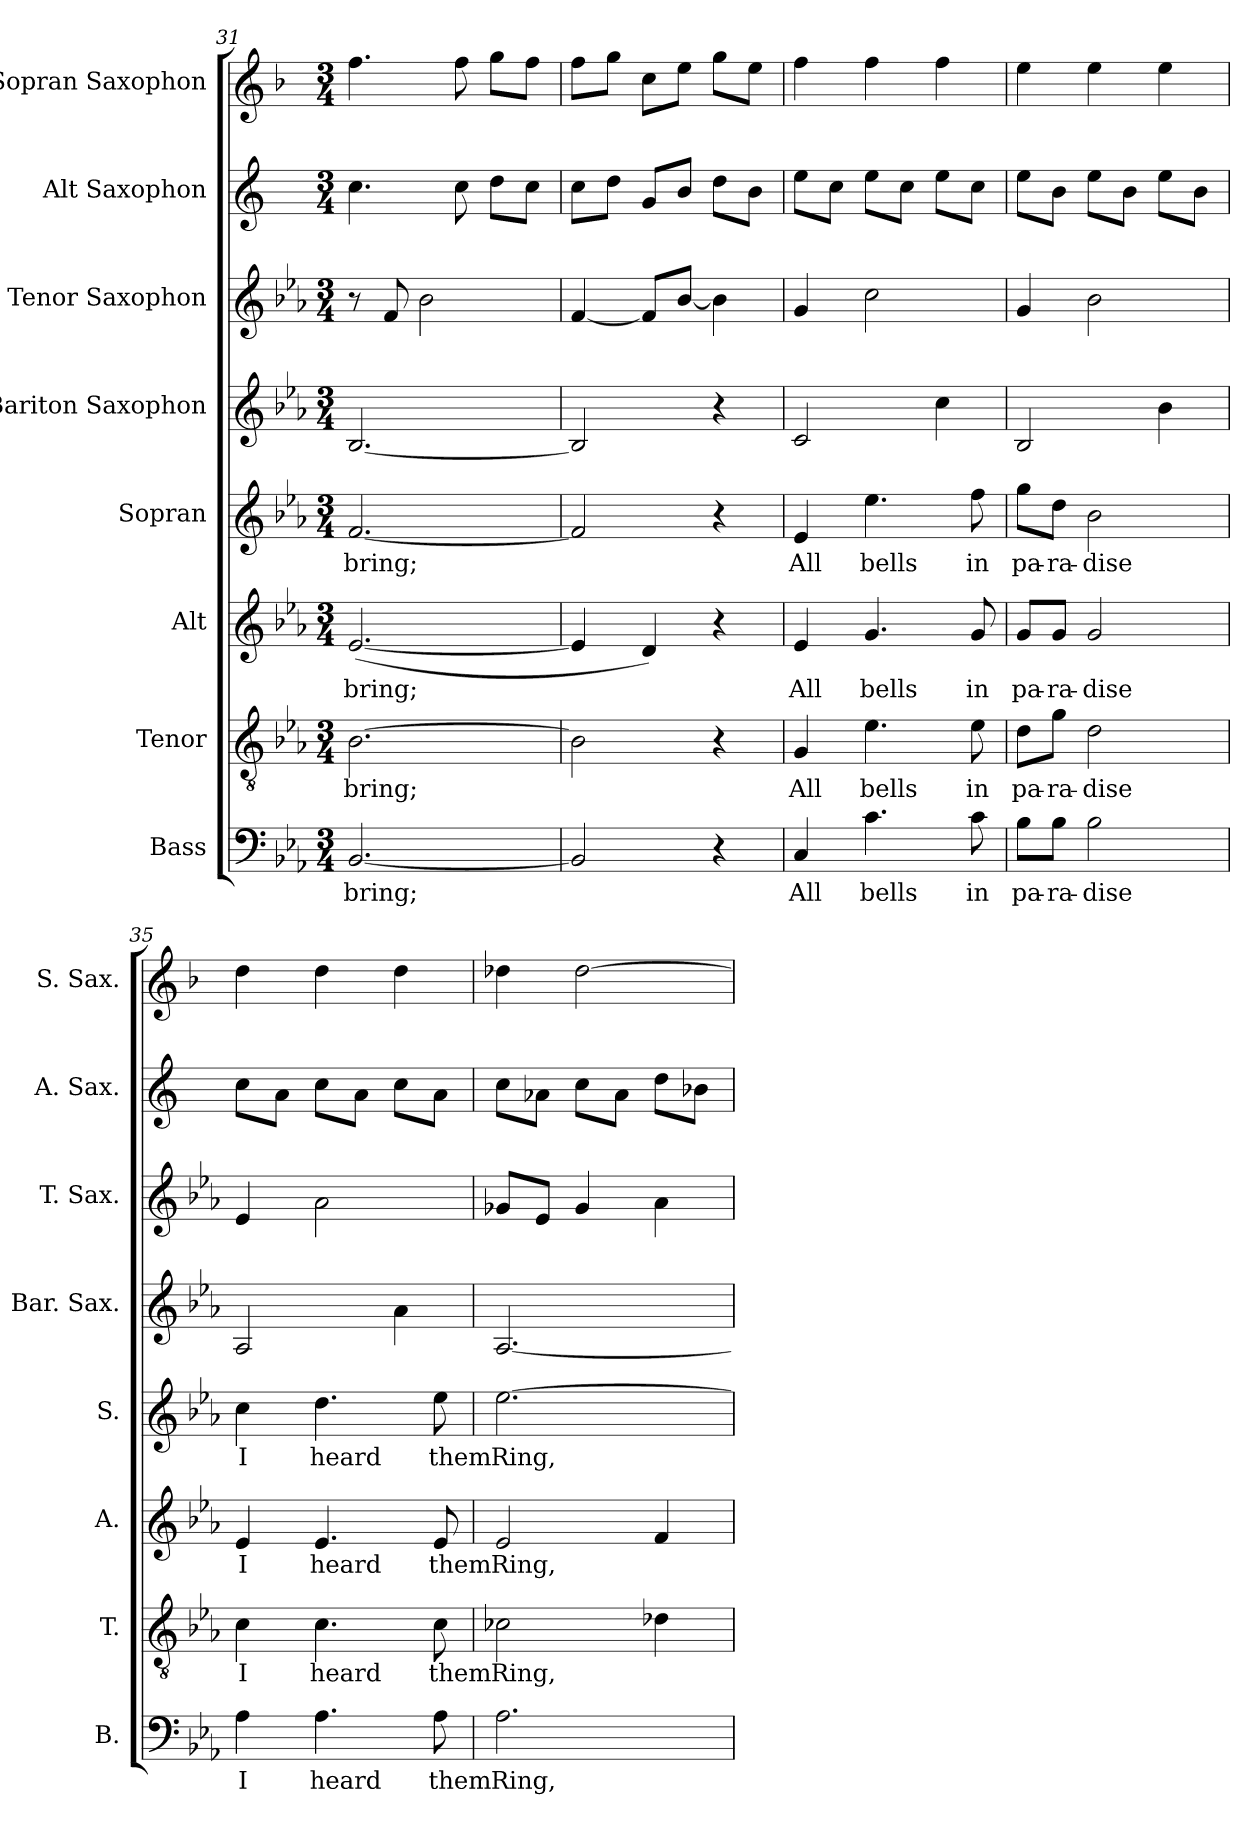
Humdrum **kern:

**kern	**text	**kern	**text	**kern	**text	**kern	**text	**kern	**kern	**kern	**kern
*part8	*part8	*part7	*part7	*part6	*part6	*part5	*part5	*part4	*part3	*part2	*part1
*staff8	*staff8	*staff7	*staff7	*staff6	*staff6	*staff5	*staff5	*staff4	*staff3	*staff2	*staff1
*I"Bass	*	*I"Tenor	*	*I"Alt	*	*I"Sopran	*	*I"Bariton Saxophon	*I"Tenor Saxophon	*I"Alt Saxophon	*I"Sopran Saxophon
*I'B.	*	*I'T.	*	*I'A.	*	*I'S.	*	*I'Bar. Sax.	*I'T. Sax.	*I'A. Sax.	*I'S. Sax.
*clefF4	*	*clefGv2	*	*clefG2	*	*clefG2	*	*clefG2	*clefG2	*clefG2	*clefG2
*	*	*	*	*	*	*	*	*ITrd12c21	*ITrd8c14	*ITrd5c9	*ITrd1c2
*k[b-e-a-]	*	*k[b-e-a-]	*	*k[b-e-a-]	*	*k[b-e-a-]	*	*k[b-e-a-]	*k[b-e-a-]	*k[b-e-a-]	*k[b-e-a-]
*M3/4	*	*M3/4	*	*M3/4	*	*M3/4	*	*M3/4	*M3/4	*M3/4	*M3/4
=31	=31	=31	=31	=31	=31	=31	=31	=31	=31	=31	=31
!	!LO:LY:b	!	!LO:LY:b	!	!LO:LY:b	!	!LO:LY:b	!	!	!	!
[2.BB-/	bring;	[2.B-\	bring;	(>[2.e-/	bring;	[2.f/	bring;	[2.BB-/	8r	4.e-\	4.ee-\
.	.	.	.	.	.	.	.	.	8F/	.	.
.	.	.	.	.	.	.	.	.	2B-\	.	.
.	.	.	.	.	.	.	.	.	.	8e-\	8ee-\
.	.	.	.	.	.	.	.	.	.	8f\L	8ff\L
.	.	.	.	.	.	.	.	.	.	8e-\J	8ee-\J
=32	=32	=32	=32	=32	=32	=32	=32	=32	=32	=32	=32
2BB-/]	.	2B-\]	.	4e-/]	.	2f/]	.	2BB-/]	[4F/	8e-\L	8ee-\L
.	.	.	.	.	.	.	.	.	.	8f\J	8ff\J
.	.	.	.	4d/)	.	.	.	.	8F/L]	8B-/L	8b-\L
.	.	.	.	.	.	.	.	.	[8B-/J	8d/J	8dd\J
4r	.	4r	.	4r	.	4r	.	4r	4B-\]	8f\L	8ff\L
.	.	.	.	.	.	.	.	.	.	8d\J	8dd\J
!!LO:PB:g=z
=33	=33	=33	=33	=33	=33	=33	=33	=33	=33	=33	=33
!	!LO:LY:b	!	!LO:LY:b	!	!LO:LY:b	!	!LO:LY:b	!	!	!	!
4C/	All	4G/	All	4e-/	All	4e-/	All	2C/	4G/	8g\L	4ee-\
.	.	.	.	.	.	.	.	.	.	8e-\J	.
!	!LO:LY:b	!	!LO:LY:b	!	!LO:LY:b	!	!LO:LY:b	!	!	!	!
4.c\	bells	4.e-\	bells	4.g/	bells	4.ee-\	bells	.	2c\	8g\L	4ee-\
.	.	.	.	.	.	.	.	.	.	8e-\J	.
.	.	.	.	.	.	.	.	4c\	.	8g\L	4ee-\
!	!LO:LY:b	!	!LO:LY:b	!	!LO:LY:b	!	!LO:LY:b	!	!	!	!
8c\	in	8e-\	in	8g/	in	8ff\	in	.	.	8e-\J	.
=34	=34	=34	=34	=34	=34	=34	=34	=34	=34	=34	=34
!	!LO:LY:b	!	!LO:LY:b	!	!LO:LY:b	!	!LO:LY:b	!	!	!	!
8B-\L	pa-	8d\L	pa-	8g/L	pa-	8gg\L	pa-	2BB-/	4G/	8g\L	4dd\
!	!LO:LY:b	!	!LO:LY:b	!	!LO:LY:b	!	!LO:LY:b	!	!	!	!
8B-\J	-ra-	8g\J	-ra-	8g/J	-ra-	8dd\J	-ra-	.	.	8d\J	.
!	!LO:LY:b	!	!LO:LY:b	!	!LO:LY:b	!	!LO:LY:b	!	!	!	!
2B-\	-dise	2d\	-dise	2g/	-dise	2b-\	-dise	.	2B-\	8g\L	4dd\
.	.	.	.	.	.	.	.	.	.	8d\J	.
.	.	.	.	.	.	.	.	4B-\	.	8g\L	4dd\
.	.	.	.	.	.	.	.	.	.	8d\J	.
=35	=35	=35	=35	=35	=35	=35	=35	=35	=35	=35	=35
!	!LO:LY:b	!	!LO:LY:b	!	!LO:LY:b	!	!LO:LY:b	!	!	!	!
4A-\	I	4c\	I	4e-/	I	4cc\	I	2AA-/	4E-/	8e-\L	4cc\
.	.	.	.	.	.	.	.	.	.	8c\J	.
!	!LO:LY:b	!	!LO:LY:b	!	!LO:LY:b	!	!LO:LY:b	!	!	!	!
4.A-\	heard	4.c\	heard	4.e-/	heard	4.dd\	heard	.	2A-\	8e-\L	4cc\
.	.	.	.	.	.	.	.	.	.	8c\J	.
.	.	.	.	.	.	.	.	4A-\	.	8e-\L	4cc\
!	!LO:LY:b	!	!LO:LY:b	!	!LO:LY:b	!	!LO:LY:b	!	!	!	!
8A-\	them	8c\	them	8e-/	them	8ee-\	them	.	.	8c\J	.
=36	=36	=36	=36	=36	=36	=36	=36	=36	=36	=36	=36
!	!LO:LY:b	!	!LO:LY:b	!	!LO:LY:b	!	!LO:LY:b	!	!	!	!
2.A-\	Ring,	2c-X\	Ring,	2e-/	Ring,	[2.ee-\	Ring,	[2.AA-/	8G-X/L	8e-\L	4cc-X\
.	.	.	.	.	.	.	.	.	8E-/J	8c-X\J	.
.	.	.	.	.	.	.	.	.	4G-/	8e-\L	[2cc-\
.	.	.	.	.	.	.	.	.	.	8c-\J	.
.	.	4d-X\	.	4f/	.	.	.	.	4A-\	8f\L	.
.	.	.	.	.	.	.	.	.	.	8d-X\J	.
=	=	=	=	=	=	=	=	=	=	=	=
*-	*-	*-	*-	*-	*-	*-	*-	*-	*-	*-	*-
